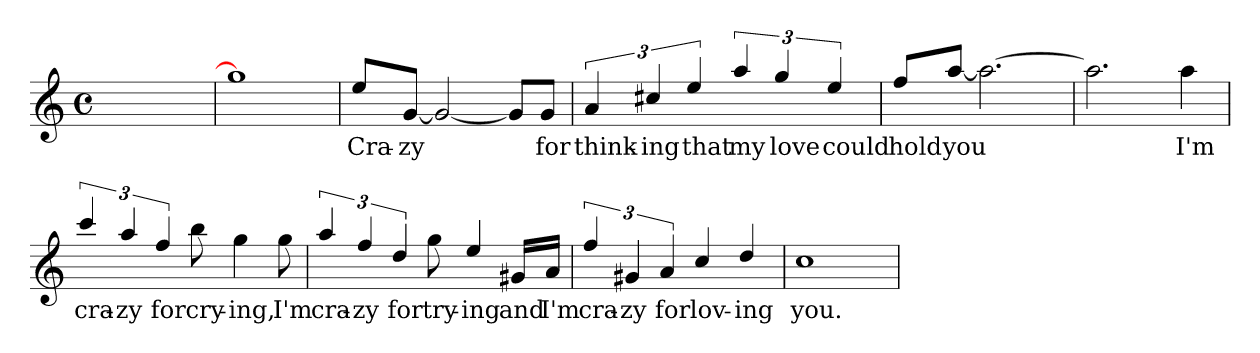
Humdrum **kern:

**kern	**text
*part1	*part1
*staff1	*staff1
*M4/4	*
*met(c)	*
=	=
1ryy	.
=	=
1ggi]	.
=	=
!	!LO:LY:b
8eei/L	Cra-
!	!LO:LY:b
[8gi/J	-zy
2g/_	.
8g/L]	.
!	!LO:LY:b
8g/J	for
=	=
!	!LO:LY:b
6ai/	think-
!	!LO:LY:b
6cc#X/	-ing
!	!LO:LY:b
6ee/	that
!	!LO:LY:b
6aai/	my
!	!LO:LY:b
6gg/	love
!	!LO:LY:b
6ee/	could
=	=
!	!LO:LY:b
8ffi/L	hold
!	!LO:LY:b
[8aai/J	you
2.aa\_	.
=	=
2.aa\]	.
!	!LO:LY:b
4aa\	I'm
=	=
!	!LO:LY:b
6ccci/	cra-
!	!LO:LY:b
6aa/	-zy
!	!LO:LY:b
6ff/	for
!	!LO:LY:b
8bbi\	cry-
!	!LO:LY:b
4gg\	-ing,
!	!LO:LY:b
8gg\	I'm
=	=
!	!LO:LY:b
6aai/	cra-
!	!LO:LY:b
6ff/	-zy
!	!LO:LY:b
6dd/	for
!	!LO:LY:b
8ggi\	try-
!	!LO:LY:b
4eei/	-ing
!	!LO:LY:b
16g#X/LL	and
!	!LO:LY:b
16a/JJ	I'm
=	=
!	!LO:LY:b
6ffi/	cra-
!	!LO:LY:b
6g#X/	-zy
!	!LO:LY:b
6a/	for
!	!LO:LY:b
4cci/	lov-
!	!LO:LY:b
4dd/	-ing
=	=
!	!LO:LY:b
1cci	you.
=	=
*-	*-
